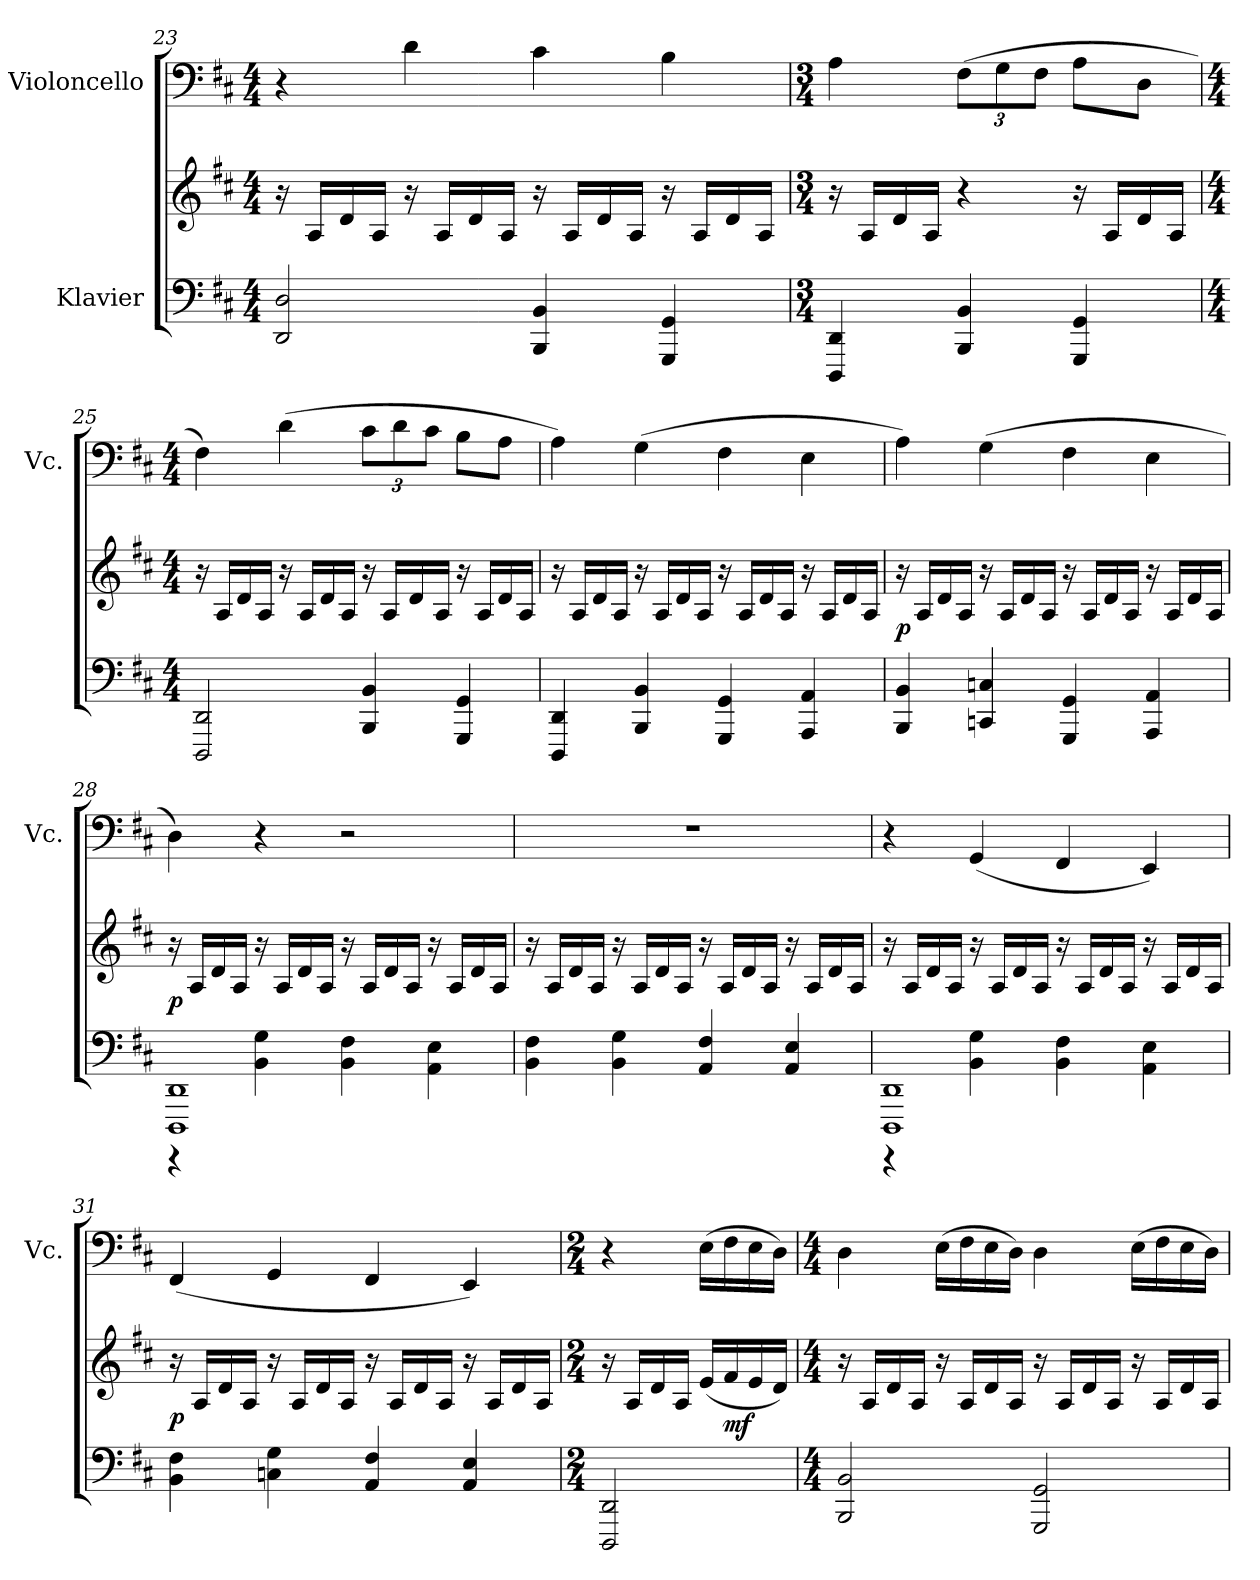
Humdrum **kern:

**kern	**kern	**dynam	**kern
*part2	*part2	*part2	*part1
*staff3	*staff2	*staff2/3	*staff1
*I"Klavier	*	*	*I"Violoncello
*	*	*	*I'Vc.
*clefF4	*clefG2	*	*clefF4
*k[f#c#]	*k[f#c#]	*	*k[f#c#]
*M4/4	*M4/4	*	*M4/4
=23	=23	=23	=23
2DD/ 2D/	16r	.	4r
.	16A/LL	.	.
.	16d/	.	.
.	16A/JJ	.	.
.	16r	.	4d\
.	16A/LL	.	.
.	16d/	.	.
.	16A/JJ	.	.
4BBB/ 4BB/	16r	.	4c#\
.	16A/LL	.	.
.	16d/	.	.
.	16A/JJ	.	.
4GGG/ 4GG/	16r	.	4B\
.	16A/LL	.	.
.	16d/	.	.
.	16A/JJ	.	.
!!LO:LB:g=z
=24	=24	=24	=24
*M3/4	*M3/4	*	*M3/4
4DDD/ 4DD/	16r	.	4A\
.	16A/LL	.	.
.	16d/	.	.
.	16A/JJ	.	.
*	*	*	*Xbrackettup
4BBB/ 4BB/	4r	.	(>12F#\L
.	.	.	12G\
.	.	.	12F#\J
4GGG/ 4GG/	16r	.	8A\L
.	16A/LL	.	.
.	16d/	.	8D\J
.	16A/JJ	.	.
=25	=25	=25	=25
*M4/4	*M4/4	*	*M4/4
2DDD/ 2DD/	16r	.	4F#\)
.	16A/LL	.	.
.	16d/	.	.
.	16A/JJ	.	.
.	16r	.	(>4d\
.	16A/LL	.	.
.	16d/	.	.
.	16A/JJ	.	.
4BBB/ 4BB/	16r	.	12c#\L
.	16A/LL	.	.
.	.	.	12d\
.	16d/	.	.
.	.	.	12c#\J
.	16A/JJ	.	.
4GGG/ 4GG/	16r	.	8B\L
.	16A/LL	.	.
.	16d/	.	8A\J
.	16A/JJ	.	.
=26	=26	=26	=26
4DDD/ 4DD/	16r	.	4A\)
.	16A/LL	.	.
.	16d/	.	.
.	16A/JJ	.	.
4BBB/ 4BB/	16r	.	(>4G\
.	16A/LL	.	.
.	16d/	.	.
.	16A/JJ	.	.
4GGG/ 4GG/	16r	.	4F#\
.	16A/LL	.	.
.	16d/	.	.
.	16A/JJ	.	.
4AAA/ 4AA/	16r	.	4E\
.	16A/LL	.	.
.	16d/	.	.
.	16A/JJ	.	.
!!LO:PB:g=z
=27	=27	=27	=27
!	!	!LO:DY:b	!
4BBB/ 4BB/	16r	p	4A\)
.	16A/LL	.	.
.	16d/	.	.
.	16A/JJ	.	.
4CCn/ 4Cn/	16r	.	(>4G\
.	16A/LL	.	.
.	16d/	.	.
.	16A/JJ	.	.
4GGG/ 4GG/	16r	.	4F#\
.	16A/LL	.	.
.	16d/	.	.
.	16A/JJ	.	.
4AAA/ 4AA/	16r	.	4E\
.	16A/LL	.	.
.	16d/	.	.
.	16A/JJ	.	.
=28	=28	=28	=28
*^	*	*	*
!	!	!	!LO:DY:b	!
1DDD 1DD	4r	16r	p	4D\)
.	.	16A/LL	.	.
.	.	16d/	.	.
.	.	16A/JJ	.	.
.	4BB\ 4G\	16r	.	4r
.	.	16A/LL	.	.
.	.	16d/	.	.
.	.	16A/JJ	.	.
.	4BB\ 4F#\	16r	.	2r
.	.	16A/LL	.	.
.	.	16d/	.	.
.	.	16A/JJ	.	.
.	4AA\ 4E\	16r	.	.
.	.	16A/LL	.	.
.	.	16d/	.	.
.	.	16A/JJ	.	.
*v	*v	*	*	*
=29	=29	=29	=29
4BB\ 4F#\	16r	.	1r
.	16A/LL	.	.
.	16d/	.	.
.	16A/JJ	.	.
4BB\ 4G\	16r	.	.
.	16A/LL	.	.
.	16d/	.	.
.	16A/JJ	.	.
4AA/ 4F#/	16r	.	.
.	16A/LL	.	.
.	16d/	.	.
.	16A/JJ	.	.
4AA/ 4E/	16r	.	.
.	16A/LL	.	.
.	16d/	.	.
.	16A/JJ	.	.
!!LO:LB:g=z
=30	=30	=30	=30
*^	*	*	*
1DDD 1DD	4r	16r	.	4r
.	.	16A/LL	.	.
.	.	16d/	.	.
.	.	16A/JJ	.	.
.	4BB\ 4G\	16r	.	(<4GG/
.	.	16A/LL	.	.
.	.	16d/	.	.
.	.	16A/JJ	.	.
.	4BB\ 4F#\	16r	.	4FF#/
.	.	16A/LL	.	.
.	.	16d/	.	.
.	.	16A/JJ	.	.
.	4AA\ 4E\	16r	.	4EE/)
.	.	16A/LL	.	.
.	.	16d/	.	.
.	.	16A/JJ	.	.
*v	*v	*	*	*
=31	=31	=31	=31
!	!	!LO:DY:b	!
4BB\ 4F#\	16r	p	(<4FF#/
.	16A/LL	.	.
.	16d/	.	.
.	16A/JJ	.	.
4Cn\ 4G\	16r	.	4GG/
.	16A/LL	.	.
.	16d/	.	.
.	16A/JJ	.	.
4AA/ 4F#/	16r	.	4FF#/
.	16A/LL	.	.
.	16d/	.	.
.	16A/JJ	.	.
4AA/ 4E/	16r	.	4EE/)
.	16A/LL	.	.
.	16d/	.	.
.	16A/JJ	.	.
=32	=32	=32	=32
*M2/4	*M2/4	*	*M2/4
2DDD/ 2DD/	16r	.	4r
.	16A/LL	.	.
.	16d/	.	.
.	16A/JJ	.	.
.	(<16e/LL	.	(>16E\LL
!	!	!LO:DY:b	!
.	16f#/	mf	16F#\
.	16e/	.	16E\
.	16d/JJ)	.	16D\JJ)
!!LO:LB:g=z
=33	=33	=33	=33
*M4/4	*M4/4	*	*M4/4
2BBB/ 2BB/	16r	.	4D\
.	16A/LL	.	.
.	16d/	.	.
.	16A/JJ	.	.
.	16r	.	(>16E\LL
.	16A/LL	.	16F#\
.	16d/	.	16E\
.	16A/JJ	.	16D\JJ)
2GGG/ 2GG/	16r	.	4D\
.	16A/LL	.	.
.	16d/	.	.
.	16A/JJ	.	.
.	16r	.	(>16E\LL
.	16A/LL	.	16F#\
.	16d/	.	16E\
.	16A/JJ	.	16D\JJ)
=	=	=	=
*-	*-	*-	*-
